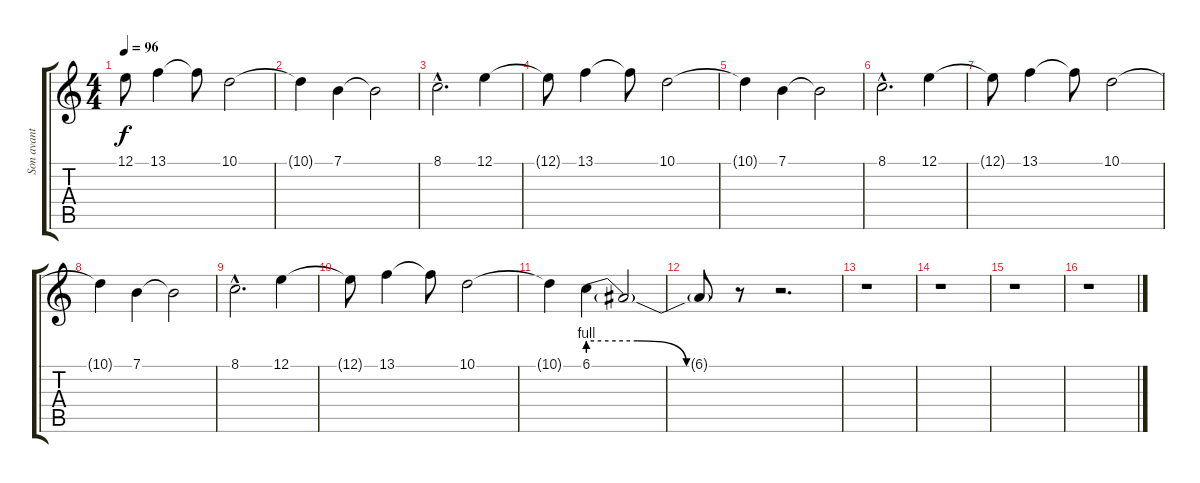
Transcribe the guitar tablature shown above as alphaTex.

\track ("Son avant" "Son avant") {instrument lead6voice}
\staff {score tabs}
\tuning (E4 B3 G3 D3 A2 E2) {hide}
\ts (4 4)
\tempo 96
\clef g2
\ks c
12.1{t}.8{dy f} 13.1.4 13.1{t}.8 10.1.2 |
10.1{t}.4 7.1.4 7.1{t}.2 |
8.1{hac}.2{d} 12.1.4 |
12.1{t}.8 13.1.4 13.1{t}.8 10.1.2 |
10.1{t}.4 7.1.4 7.1{t}.2 |
8.1{hac}.2{d} 12.1.4 |
12.1{t}.8 13.1.4 13.1{t}.8 10.1.2 |
10.1{t}.4 7.1.4 7.1{t}.2 |
8.1{hac}.2{d} 12.1.4 |
12.1{t}.8 13.1.4 13.1{t}.8 10.1.2 |
10.1{t}.4 6.1{be (custom 0 4 20 4 40 0 60 0)}.4 6.1{t}.2 |
6.1{t}.8 r.8 r.2{d} |
r.1 |
r.1 |
r.1 |
r.1
